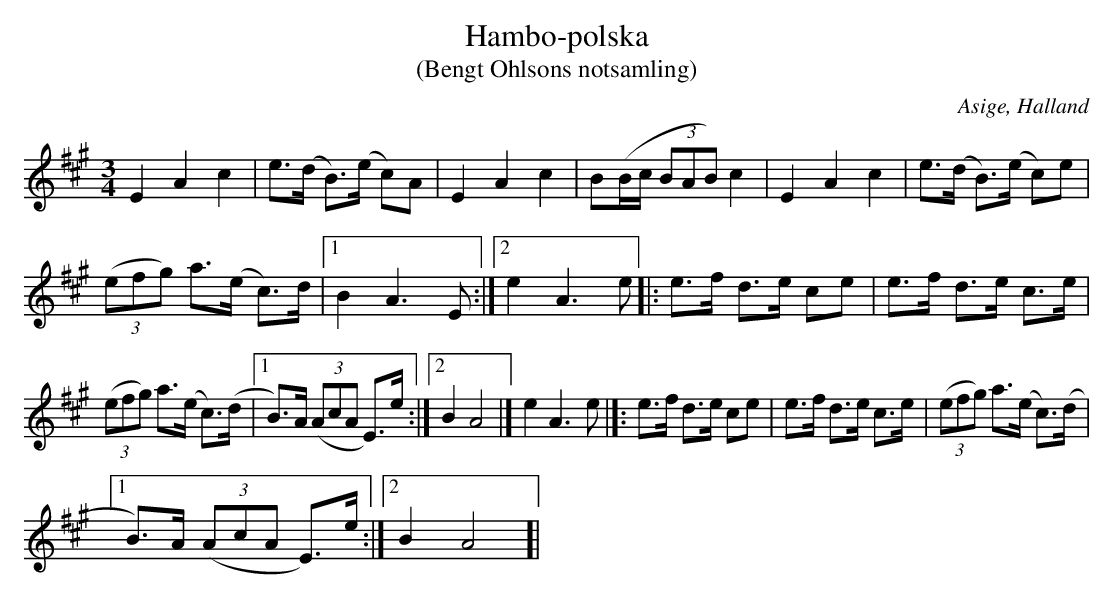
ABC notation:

X:1
T:Hambo-polska
T:(Bengt Ohlsons notsamling)
O:Asige, Halland
O:Gislaved, Småland
M:3/4
K:A
L:1/8
E2A2c2|e>(d B)>(e c)A | E2A2c2| B(B/2c/2 (3)BAB) c2 | E2A2c2|e>(d B)>(e c)e |
 ((3efg) a>(e c)>d |1 B2 A3 E :|2 e2 A3 e]|: e>f d>e ce |e>f d>e c>e |
 ((3efg) a>(e c)>(d |1 B)>A (3(AcA E)>e :|2 B2 A4|] e2 A3 e|]: e>f d>e ce |e>f d>e c>e | ((3efg) a>(e c)>(d |
[1 B)>A (3(AcA E)>e :| [2 B2 A4]|
